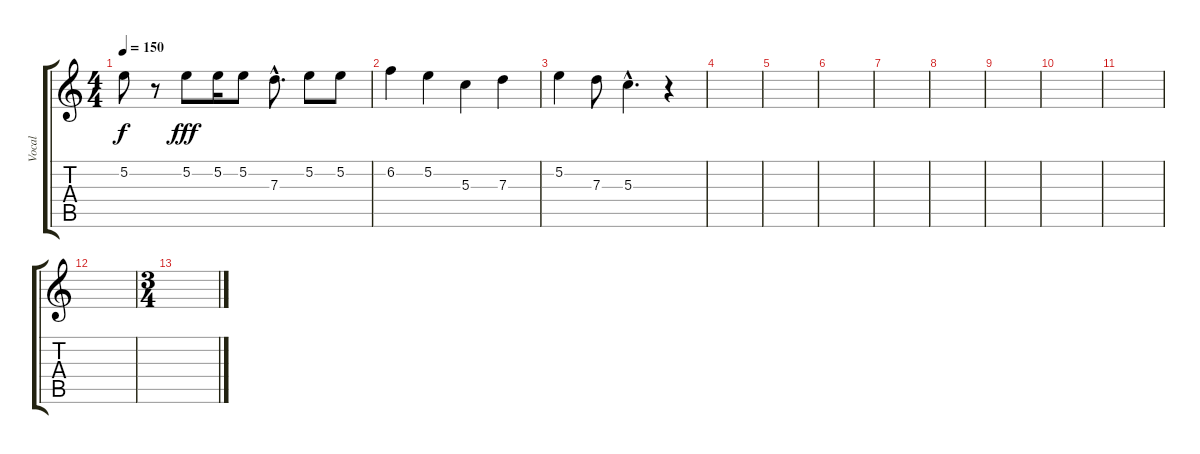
\track ("Vocal" "Vocal") {instrument overdrivenguitar}
\staff {score tabs}
\tuning (E4 B3 G3 D3 A2 E2) {hide}
\ts (4 4)
\tempo 150
\clef g2
\ks c
5.2{t}.8{dy f} r.8 5.2.8{dy fff} 5.2.16 5.2.8 7.3{hac}.8{d} 5.2.8 5.2.8 |
6.2.4 5.2.4 5.3.4 7.3.4 |
5.2.4 7.3.8 5.3{hac}.4{d} r.4 |
|
|
|
|
|
|
|
|
|
\ts (3 4)
